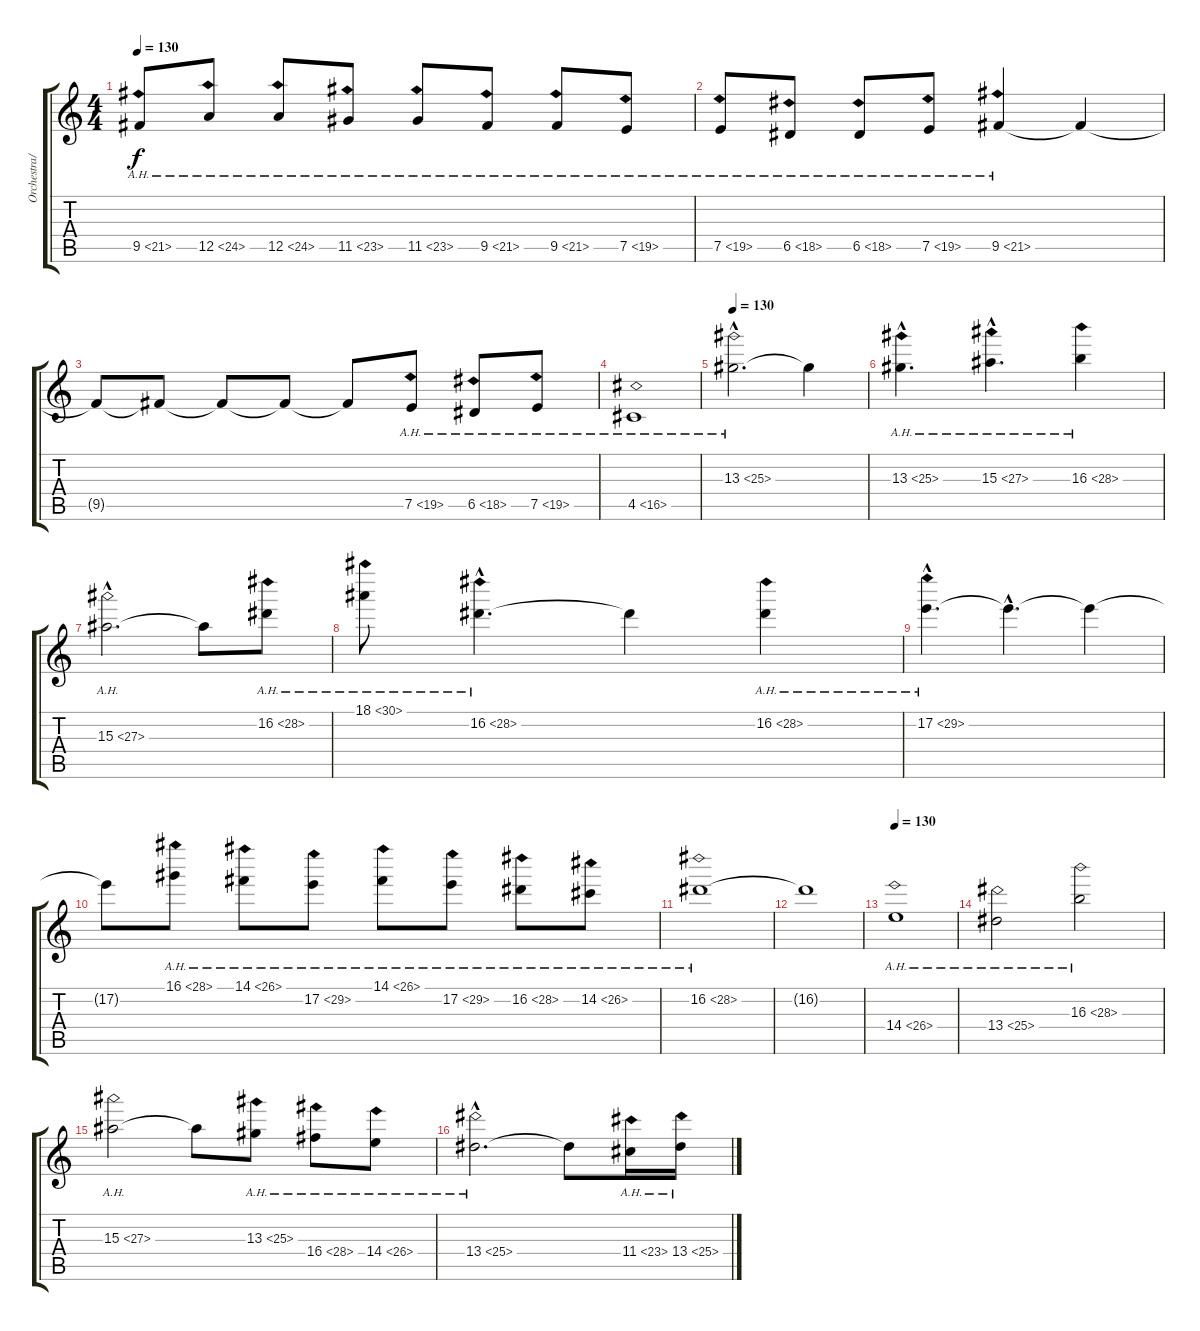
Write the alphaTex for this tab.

\track ("Orchestra/Guitar 3" "Orchestra/") {instrument distortionguitar}
\staff {score tabs}
\tuning (E4 B3 G3 D3 A2 E2) {hide}
\ts (4 4)
\tempo 130
\clef g2
\ks c
9.5{ah 12}.8{dy f} 12.5{ah 12}.8 12.5{ah 12}.8 11.5{ah 12}.8 11.5{ah 12}.8 9.5{ah 12}.8 9.5{ah 12}.8 7.5{ah 12}.8 |
7.5{ah 12}.8 6.5{ah 12}.8 6.5{ah 12}.8 7.5{ah 12}.8 9.5{ah 12}.4 9.5{t}.4 |
9.5{t}.8 9.5{t}.8 9.5{t}.8 9.5{t}.8 9.5{t}.8 7.5{ah 12}.8 6.5{ah 12}.8 7.5{ah 12}.8 |
4.5{ah 12}.1 |
\tempo 130
13.3{ah 12 hac}.2{d volume 16 instrument choiraahs} 13.3{t}.4 |
13.3{ah 12 hac}.4{d} 15.3{ah 12 hac}.4{d} 16.3{ah 12}.4 |
15.3{ah 12 hac}.2{d} 15.3{t}.8 16.2{ah 12}.8 |
18.1{ah 12}.8 16.2{ah 12 hac}.4{d} 16.2{t}.4 16.2{ah 12}.4 |
17.2{ah 12 hac}.4{d} 17.2{hac t}.4{d} 17.2{t}.4 |
17.2{t}.8 16.1{ah 12}.8 14.1{ah 12}.8 17.2{ah 12}.8 14.1{ah 12}.8 17.2{ah 12}.8 16.2{ah 12}.8 14.2{ah 12}.8 |
16.2{ah 12}.1 |
16.2{t}.1 |
\tempo 130
14.4{ah 12}.1 |
13.4{ah 12}.2 16.3{ah 12}.2 |
15.3{ah 12}.2 15.3{t}.8 13.3{ah 12}.8 16.4{ah 12}.8 14.4{ah 12}.8 |
13.4{ah 12 hac}.2{d} 13.4{t}.8 11.4{ah 12}.16 13.4{ah 12}.16
